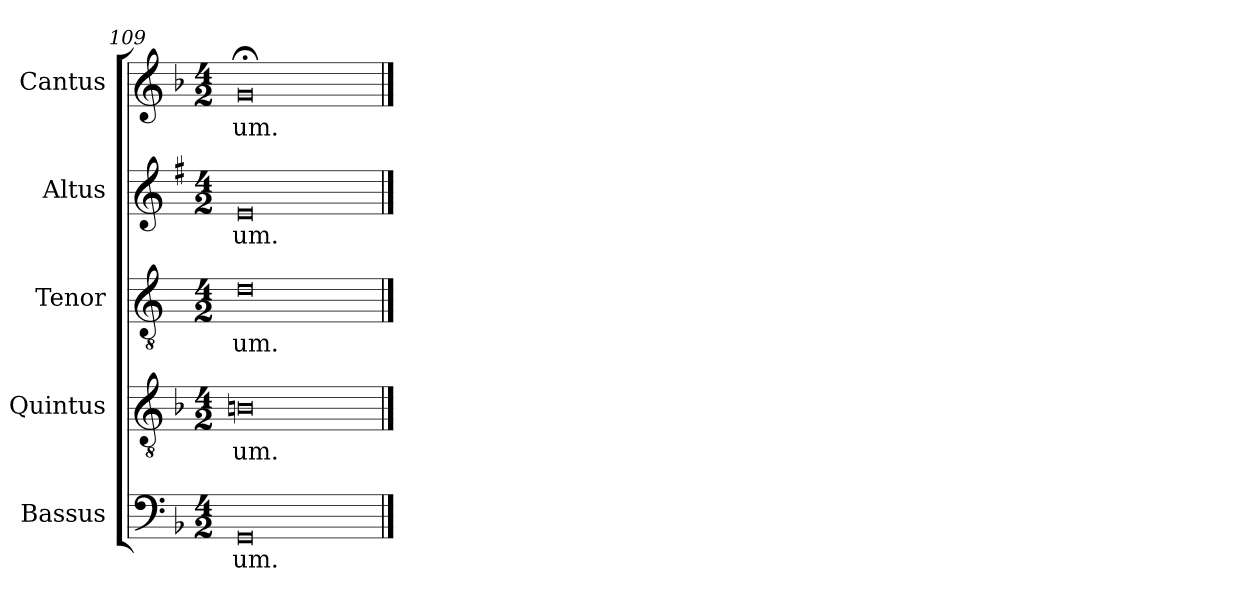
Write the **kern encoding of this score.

**kern	**text	**kern	**text	**kern	**text	**kern	**text	**kern	**text
*part5	*part5	*part4	*part4	*part3	*part3	*part2	*part2	*part1	*part1
*staff5	*staff5	*staff4	*staff4	*staff3	*staff3	*staff2	*staff2	*staff1	*staff1
*I"Bassus	*	*I"Quintus	*	*I"Tenor	*	*I"Altus	*	*I"Cantus	*
*I'B	*	*	*	*I'T	*	*I'A	*	*I'C	*
*clefF4	*	*clefGv2	*	*clefGv2	*	*clefG2	*	*clefG2	*
*	*	*	*	*ITrd4c7	*	*ITrd1c2	*	*	*
*k[b-]	*	*k[b-]	*	*k[b-]	*	*k[b-]	*	*k[b-]	*
*F:	*	*F:	*	*F:	*	*F:	*	*F:	*
*M4/2	*	*M4/2	*	*M4/2	*	*M4/2	*	*M4/2	*
=109	=109	=109	=109	=109	=109	=109	=109	=109	=109
!	!LO:LY:b	!	!LO:LY:b	!	!LO:LY:b	!	!LO:LY:b	!	!LO:LY:b
0GG	-um.	0Bn	-um.	0G	-um.	0d	-um.	0g;<	-um.
==	==	==	==	==	==	==	==	==	==
*-	*-	*-	*-	*-	*-	*-	*-	*-	*-
